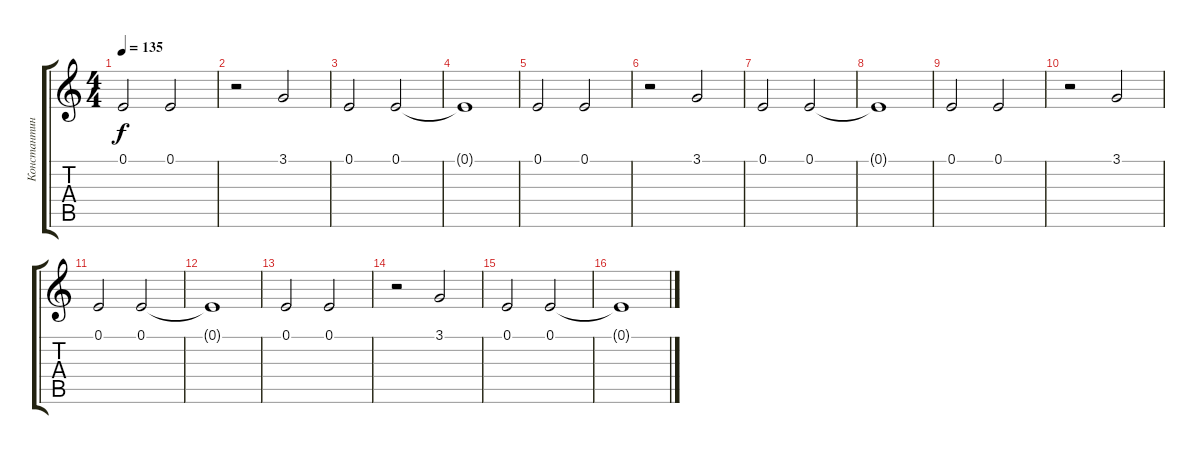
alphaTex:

\track ("Константин Бекрев (программирование)" "Константин") {instrument tubularbells}
\staff {score tabs}
\tuning (E4 B3 G3 D3 A2 E2) {hide}
\ts (4 4)
\tempo 135
\clef g2
\ks c
0.1.2{dy f} 0.1.2 |
r.2 3.1.2 |
0.1.2 0.1.2 |
0.1{t}.1 |
0.1.2 0.1.2 |
r.2 3.1.2 |
0.1.2 0.1.2 |
0.1{t}.1 |
0.1.2 0.1.2 |
r.2 3.1.2 |
0.1.2 0.1.2 |
0.1{t}.1 |
0.1.2 0.1.2 |
r.2 3.1.2 |
0.1.2 0.1.2 |
0.1{t}.1
